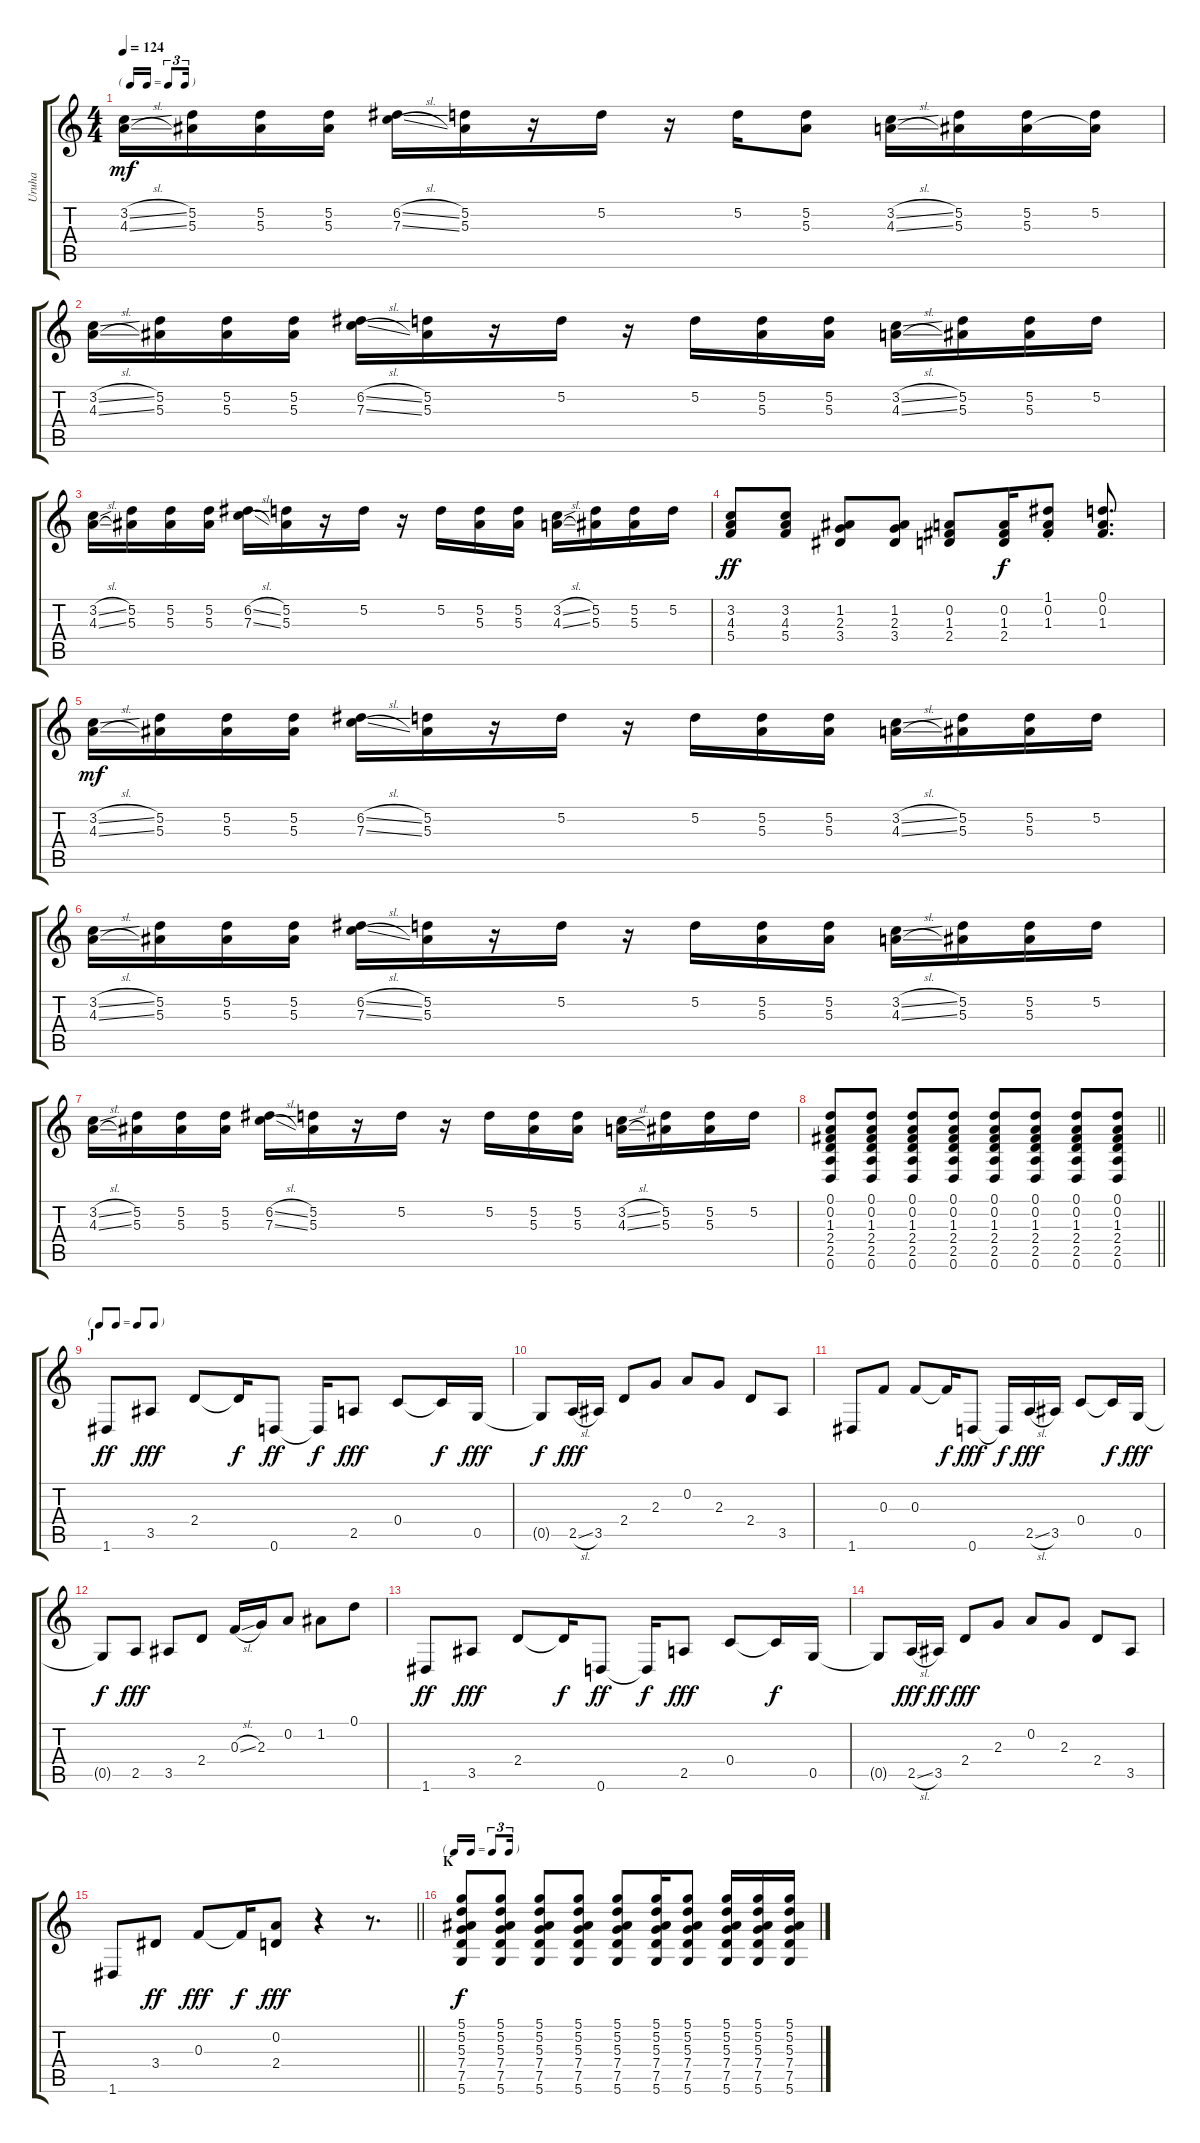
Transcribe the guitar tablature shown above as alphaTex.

\track ("Uruha" "Uruha") {instrument overdrivenguitar}
\staff {score tabs}
\tuning (D4 A3 F3 C3 G2 D2) {hide}
\ts (4 4)
\tf triplet16th
\section ("" "")
\tempo 124
\clef g2
\ks c
(3.2{sl} 4.3{sl}).16{dy mf} (5.2 5.3).16 (5.2 5.3).16 (5.2 5.3).16 (6.2{sl} 7.3{sl}).16 (5.2 5.3).16 r.16 5.2.16 r.16 5.2.16 (5.2 5.3).8 (3.2{sl} 4.3{sl}).16 (5.2 5.3).16 (5.2 5.3).16 (5.2 5.3{t}).16 |
(3.2{sl} 4.3{sl}).16 (5.2 5.3).16 (5.2 5.3).16 (5.2 5.3).16 (6.2{sl} 7.3{sl}).16 (5.2 5.3).16 r.16 5.2.16 r.16 5.2.16 (5.2 5.3).16 (5.2 5.3).16 (3.2{sl} 4.3{sl}).16 (5.2 5.3).16 (5.2 5.3).16 5.2.16 |
(3.2{sl} 4.3{sl}).16 (5.2 5.3).16 (5.2 5.3).16 (5.2 5.3).16 (6.2{sl} 7.3{sl}).16 (5.2 5.3).16 r.16 5.2.16 r.16 5.2.16 (5.2 5.3).16 (5.2 5.3).16 (3.2{sl} 4.3{sl}).16 (5.2 5.3).16 (5.2 5.3).16 5.2.16 |
(3.2 4.3 5.4).8{dy ff} (3.2 4.3 5.4).8 (1.2 2.3 3.4).8 (1.2 2.3 3.4).8 (0.2 1.3 2.4).8 (0.2 1.3 2.4).16{dy f} (1.1{st} 0.2{st} 1.3{st}).8 (0.1 0.2 1.3).8{d} |
(3.2{sl} 4.3{sl}).16{dy mf} (5.2 5.3).16 (5.2 5.3).16 (5.2 5.3).16 (6.2{sl} 7.3{sl}).16 (5.2 5.3).16 r.16 5.2.16 r.16 5.2.16 (5.2 5.3).16 (5.2 5.3).16 (3.2{sl} 4.3{sl}).16 (5.2 5.3).16 (5.2 5.3).16 5.2.16 |
(3.2{sl} 4.3{sl}).16 (5.2 5.3).16 (5.2 5.3).16 (5.2 5.3).16 (6.2{sl} 7.3{sl}).16 (5.2 5.3).16 r.16 5.2.16 r.16 5.2.16 (5.2 5.3).16 (5.2 5.3).16 (3.2{sl} 4.3{sl}).16 (5.2 5.3).16 (5.2 5.3).16 5.2.16 |
(3.2{sl} 4.3{sl}).16 (5.2 5.3).16 (5.2 5.3).16 (5.2 5.3).16 (6.2{sl} 7.3{sl}).16 (5.2 5.3).16 r.16 5.2.16 r.16 5.2.16 (5.2 5.3).16 (5.2 5.3).16 (3.2{sl} 4.3{sl}).16 (5.2 5.3).16 (5.2 5.3).16 5.2.16 |
\barLineRight lightlight
(0.1 0.2 1.3 2.4 2.5 0.6).8 (0.1 0.2 1.3 2.4 2.5 0.6).8 (0.1 0.2 1.3 2.4 2.5 0.6).8 (0.1 0.2 1.3 2.4 2.5 0.6).8 (0.1 0.2 1.3 2.4 2.5 0.6).8 (0.1 0.2 1.3 2.4 2.5 0.6).8 (0.1 0.2 1.3 2.4 2.5 0.6).8 (0.1 0.2 1.3 2.4 2.5 0.6).8 |
\tf none
\section ("" "J")
1.6.8{dy ff volume 16 instrument electricguitarclean} 3.5.8{dy fff} 2.4.8 2.4{t}.16{dy f} 0.6.8{dy ff} 0.6{t}.16{dy f} 2.5.8{dy fff} 0.4.8 0.4{t}.16{dy f} 0.5.16{dy fff} |
0.5{t}.8{dy f} 2.5{sl}.16{dy fff} 3.5.16 2.4.8 2.3.8 0.2.8 2.3.8 2.4.8 3.5.8 |
1.6.8 0.3.8 0.3.8 0.3{t}.16{dy f} 0.6.8{dy fff} 0.6{t}.16{dy f} 2.5{sl}.16{dy fff} 3.5.16 0.4.8 0.4{t}.16{dy f} 0.5.16{dy fff} |
0.5{t}.8{dy f} 2.5.8{dy fff} 3.5.8 2.4.8 0.3{sl}.16 2.3.16 0.2.8 1.2.8 0.1.8 |
1.6.8{dy ff} 3.5.8{dy fff} 2.4.8 2.4{t}.16{dy f} 0.6.8{dy ff} 0.6{t}.16{dy f} 2.5.8{dy fff} 0.4.8 0.4{t}.16{dy f} 0.5.16 |
0.5{t}.8 2.5{sl}.16{dy fff} 3.5.16{dy ff} 2.4.8{dy fff} 2.3.8 0.2.8 2.3.8 2.4.8 3.5.8 |
\barLineRight lightlight
1.6.8 3.4.8{dy ff} 0.3.8{dy fff} 0.3{t}.16{dy f} (0.2 2.4).8{dy fff} r.4 r.8{d} |
\tf triplet16th
\section ("" "K")
(5.1 5.2 5.3 7.4 7.5 5.6).8{dy f volume 15 balance 16 instrument overdrivenguitar} (5.1 5.2 5.3 7.4 7.5 5.6).8 (5.1 5.2 5.3 7.4 7.5 5.6).8 (5.1 5.2 5.3 7.4 7.5 5.6).8 (5.1 5.2 5.3 7.4 7.5 5.6).8 (5.1 5.2 5.3 7.4 7.5 5.6).16 (5.1 5.2 5.3 7.4 7.5 5.6).8 (5.1 5.2 5.3 7.4 7.5 5.6).16 (5.1 5.2 5.3 7.4 7.5 5.6).16 (5.1 5.2 5.3 7.4 7.5 5.6).16
